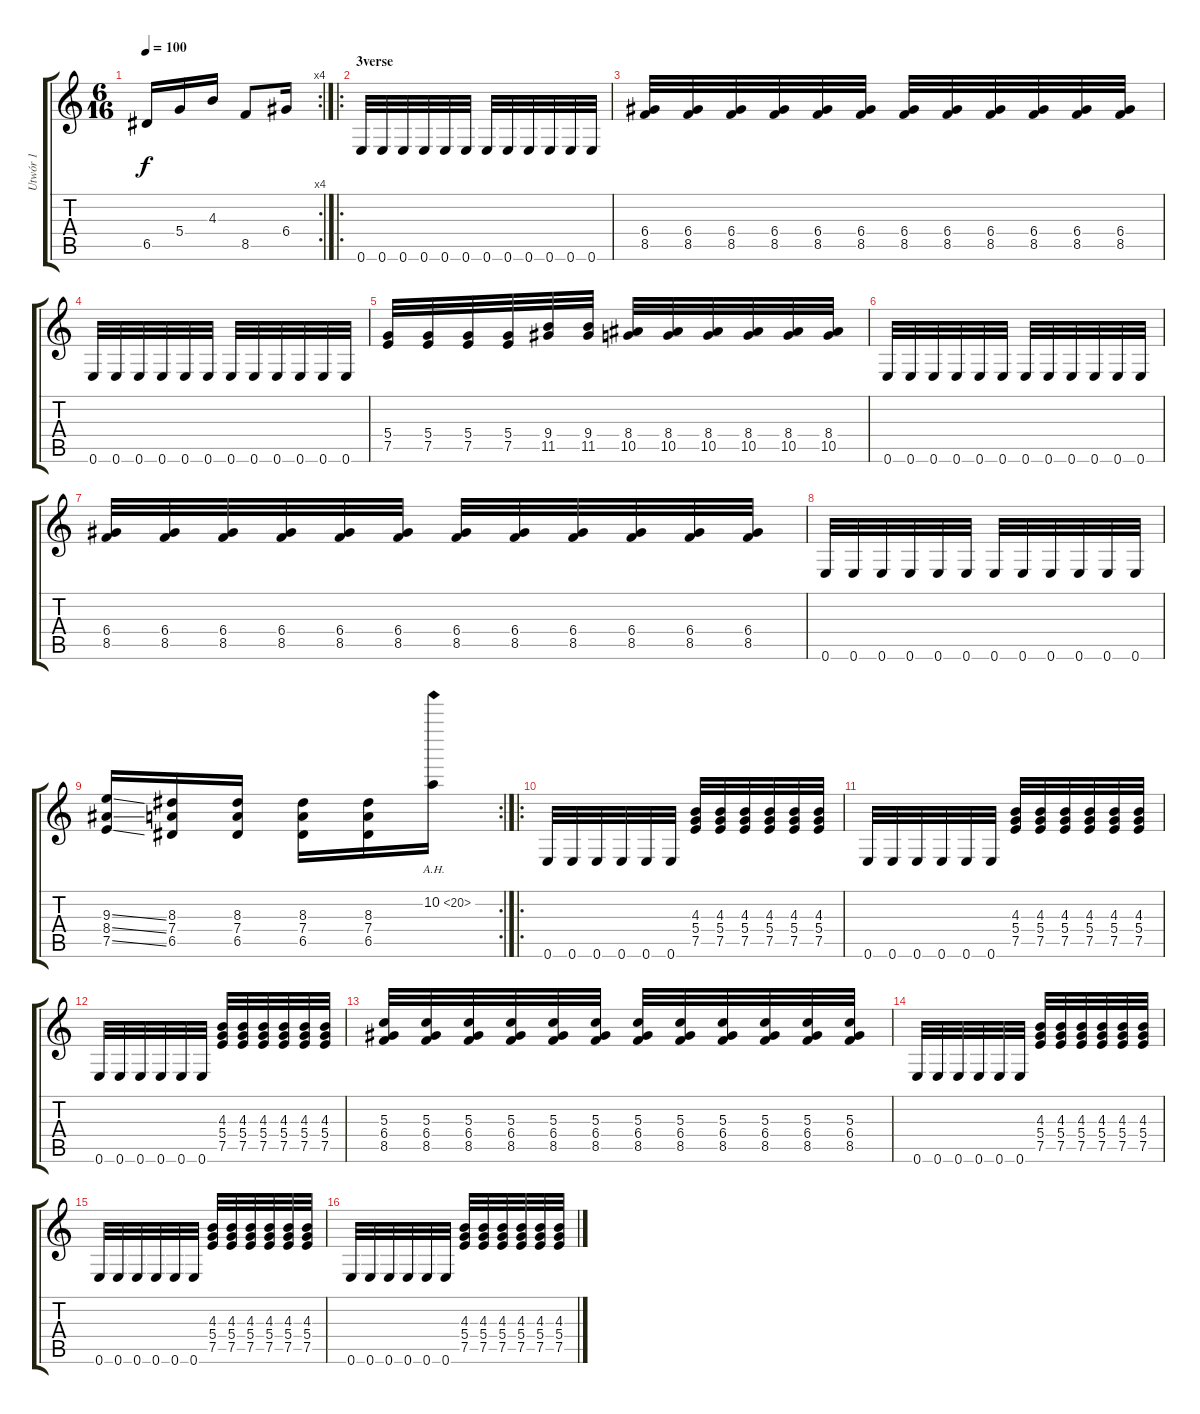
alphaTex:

\track ("Utwór 1" "Utwór 1") {instrument acousticguitarnylon}
\staff {score tabs}
\tuning (E4 B3 G3 D3 A2 E2) {hide}
\rc 4
\ts (6 16)
\tempo 100
\clef g2
\ks c
6.5.16{dy f} 5.4.16 4.3.16 8.5.8 6.4.16 |
\ro
\section ("" "3verse")
0.6.32 0.6.32 0.6.32 0.6.32 0.6.32 0.6.32 0.6.32 0.6.32 0.6.32 0.6.32 0.6.32 0.6.32 |
(6.4 8.5).32 (6.4 8.5).32 (6.4 8.5).32 (6.4 8.5).32 (6.4 8.5).32 (6.4 8.5).32 (6.4 8.5).32 (6.4 8.5).32 (6.4 8.5).32 (6.4 8.5).32 (6.4 8.5).32 (6.4 8.5).32 |
0.6.32 0.6.32 0.6.32 0.6.32 0.6.32 0.6.32 0.6.32 0.6.32 0.6.32 0.6.32 0.6.32 0.6.32 |
(5.4 7.5).32 (5.4 7.5).32 (5.4 7.5).32 (5.4 7.5).32 (9.4 11.5).32 (9.4 11.5).32 (8.4 10.5).32 (8.4 10.5).32 (8.4 10.5).32 (8.4 10.5).32 (8.4 10.5).32 (8.4 10.5).32 |
0.6.32 0.6.32 0.6.32 0.6.32 0.6.32 0.6.32 0.6.32 0.6.32 0.6.32 0.6.32 0.6.32 0.6.32 |
(6.4 8.5).32 (6.4 8.5).32 (6.4 8.5).32 (6.4 8.5).32 (6.4 8.5).32 (6.4 8.5).32 (6.4 8.5).32 (6.4 8.5).32 (6.4 8.5).32 (6.4 8.5).32 (6.4 8.5).32 (6.4 8.5).32 |
0.6.32 0.6.32 0.6.32 0.6.32 0.6.32 0.6.32 0.6.32 0.6.32 0.6.32 0.6.32 0.6.32 0.6.32 |
\rc 2
(9.3{ss} 8.4{ss} 7.5{ss}).16 (8.3 7.4 6.5).16 (8.3 7.4 6.5).16 (8.3 7.4 6.5).16 (8.3 7.4 6.5).16 10.2{ah 10}.16 |
\ro
0.6.32 0.6.32 0.6.32 0.6.32 0.6.32 0.6.32 (4.3 5.4 7.5).32 (4.3 5.4 7.5).32 (4.3 5.4 7.5).32 (4.3 5.4 7.5).32 (4.3 5.4 7.5).32 (4.3 5.4 7.5).32 |
0.6.32 0.6.32 0.6.32 0.6.32 0.6.32 0.6.32 (4.3 5.4 7.5).32 (4.3 5.4 7.5).32 (4.3 5.4 7.5).32 (4.3 5.4 7.5).32 (4.3 5.4 7.5).32 (4.3 5.4 7.5).32 |
0.6.32 0.6.32 0.6.32 0.6.32 0.6.32 0.6.32 (4.3 5.4 7.5).32 (4.3 5.4 7.5).32 (4.3 5.4 7.5).32 (4.3 5.4 7.5).32 (4.3 5.4 7.5).32 (4.3 5.4 7.5).32 |
(5.3 6.4 8.5).32 (5.3 6.4 8.5).32 (5.3 6.4 8.5).32 (5.3 6.4 8.5).32 (5.3 6.4 8.5).32 (5.3 6.4 8.5).32 (5.3 6.4 8.5).32 (5.3 6.4 8.5).32 (5.3 6.4 8.5).32 (5.3 6.4 8.5).32 (5.3 6.4 8.5).32 (5.3 6.4 8.5).32 |
0.6.32 0.6.32 0.6.32 0.6.32 0.6.32 0.6.32 (4.3 5.4 7.5).32 (4.3 5.4 7.5).32 (4.3 5.4 7.5).32 (4.3 5.4 7.5).32 (4.3 5.4 7.5).32 (4.3 5.4 7.5).32 |
0.6.32 0.6.32 0.6.32 0.6.32 0.6.32 0.6.32 (4.3 5.4 7.5).32 (4.3 5.4 7.5).32 (4.3 5.4 7.5).32 (4.3 5.4 7.5).32 (4.3 5.4 7.5).32 (4.3 5.4 7.5).32 |
0.6.32 0.6.32 0.6.32 0.6.32 0.6.32 0.6.32 (4.3 5.4 7.5).32 (4.3 5.4 7.5).32 (4.3 5.4 7.5).32 (4.3 5.4 7.5).32 (4.3 5.4 7.5).32 (4.3 5.4 7.5).32
